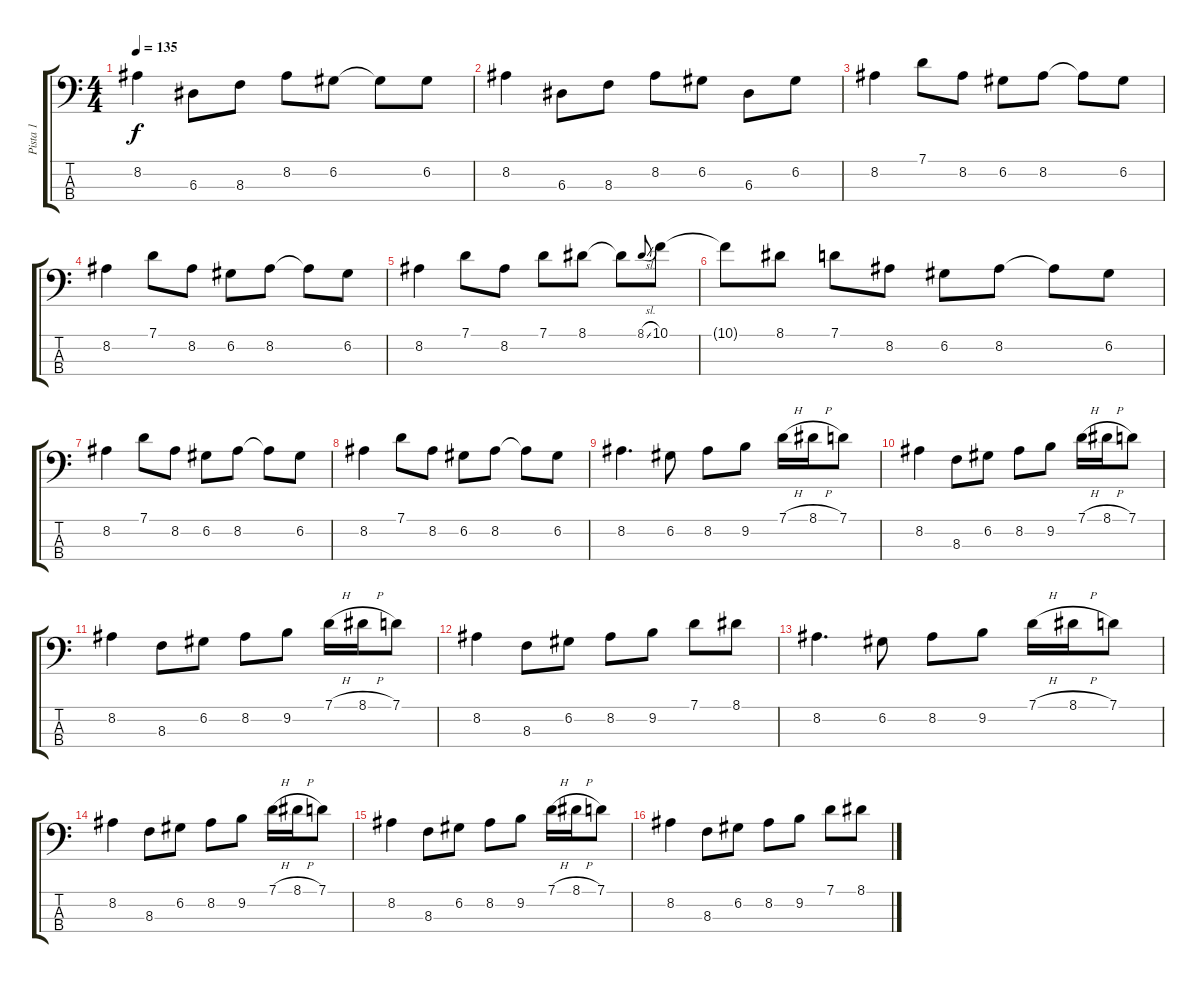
\track ("Pista 1" "Pista 1") {instrument electricbasspick}
\staff {score tabs}
\tuning (G2 D2 A1 E1) {hide}
\ts (4 4)
\tempo 135
\clef f4
\ks c
8.2.4{dy f} 6.3.8 8.3.8 8.2.8 6.2.8 6.2{t}.8 6.2.8 |
8.2.4 6.3.8 8.3.8 8.2.8 6.2.8 6.3.8 6.2.8 |
8.2.4 7.1.8 8.2.8 6.2.8 8.2.8 8.2{t}.8 6.2.8 |
8.2.4 7.1.8 8.2.8 6.2.8 8.2.8 8.2{t}.8 6.2.8 |
8.2.4 7.1.8 8.2.8 7.1.8 8.1.8 8.1{t}.8 8.1{sl}.8{gr onbeat} 10.1.8 |
10.1{t}.8 8.1.8 7.1.8 8.2.8 6.2.8 8.2.8 8.2{t}.8 6.2.8 |
8.2.4 7.1.8 8.2.8 6.2.8 8.2.8 8.2{t}.8 6.2.8 |
8.2.4 7.1.8 8.2.8 6.2.8 8.2.8 8.2{t}.8 6.2.8 |
8.2.4{d} 6.2.8 8.2.8 9.2.8 7.1{h}.16 8.1{h}.16 7.1.8 |
8.2.4 8.3.8 6.2.8 8.2.8 9.2.8 7.1{h}.16 8.1{h}.16 7.1.8 |
8.2.4 8.3.8 6.2.8 8.2.8 9.2.8 7.1{h}.16 8.1{h}.16 7.1.8 |
8.2.4 8.3.8 6.2.8 8.2.8 9.2.8 7.1.8 8.1.8 |
8.2.4{d} 6.2.8 8.2.8 9.2.8 7.1{h}.16 8.1{h}.16 7.1.8 |
8.2.4 8.3.8 6.2.8 8.2.8 9.2.8 7.1{h}.16 8.1{h}.16 7.1.8 |
8.2.4 8.3.8 6.2.8 8.2.8 9.2.8 7.1{h}.16 8.1{h}.16 7.1.8 |
8.2.4 8.3.8 6.2.8 8.2.8 9.2.8 7.1.8 8.1.8
